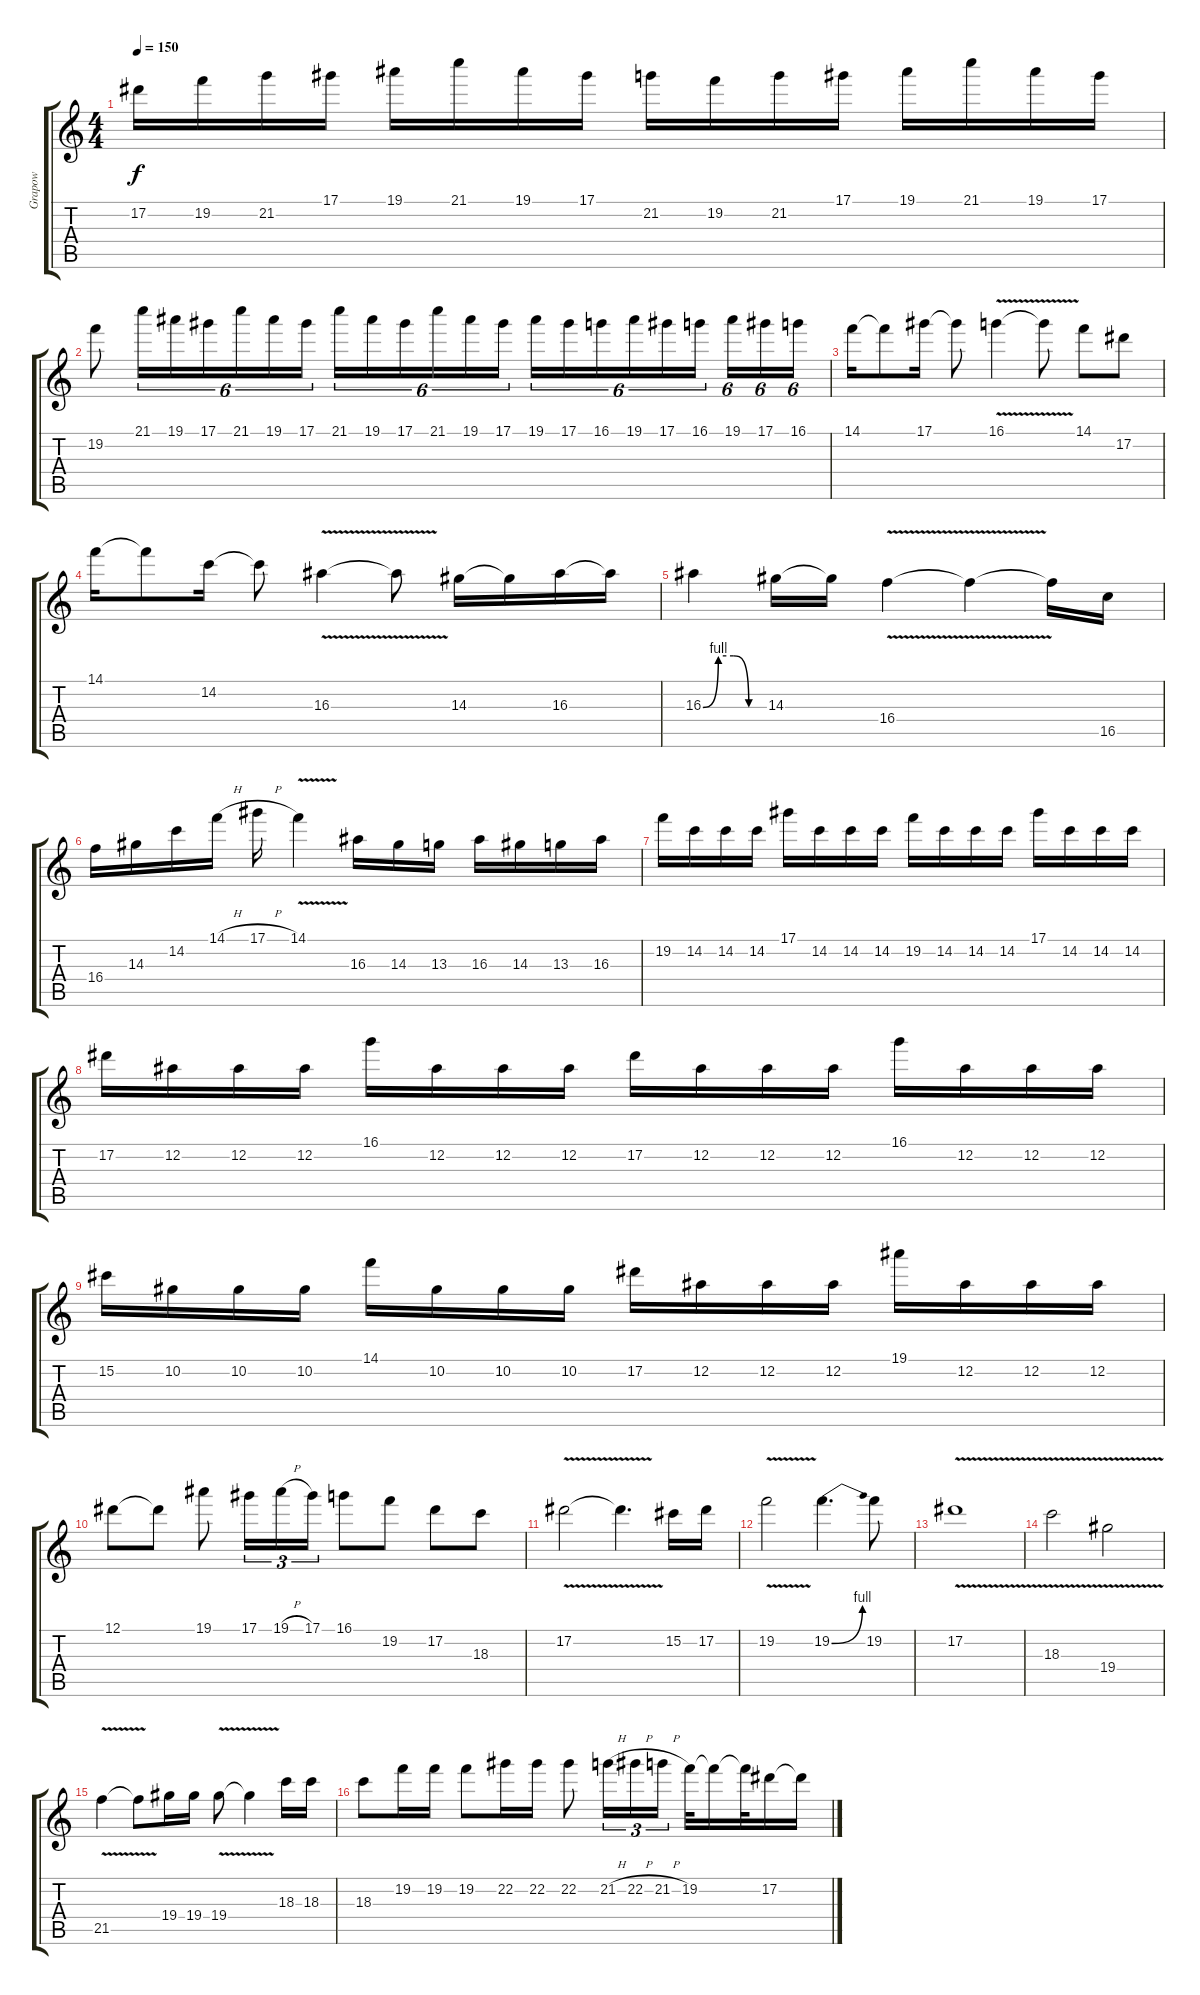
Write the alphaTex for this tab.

\track ("Grapow" "Grapow") {instrument distortionguitar}
\staff {score tabs}
\tuning (Eb4 Bb3 Gb3 Db3 Ab2 Eb2) {hide}
\ts (4 4)
\tempo 150
\clef g2
\ks c
17.2.16{dy f} 19.2.16 21.2.16 17.1.16 19.1.16 21.1.16 19.1.16 17.1.16 21.2.16 19.2.16 21.2.16 17.1.16 19.1.16 21.1.16 19.1.16 17.1.16 |
19.2.8 21.1.16{tu (6 4)} 19.1.16{tu (6 4)} 17.1.16{tu (6 4)} 21.1.16{tu (6 4)} 19.1.16{tu (6 4)} 17.1.16{tu (6 4) beam splitsecondary} 21.1.16{tu (6 4)} 19.1.16{tu (6 4)} 17.1.16{tu (6 4)} 21.1.16{tu (6 4)} 19.1.16{tu (6 4)} 17.1.16{tu (6 4) beam splitsecondary} 19.1.16{tu (6 4)} 17.1.16{tu (6 4)} 16.1.16{tu (6 4)} 19.1.16{tu (6 4)} 17.1.16{tu (6 4)} 16.1.16{tu (6 4) beam splitsecondary} 19.1.16{tu (6 4)} 17.1.16{tu (6 4)} 16.1.16{tu (6 4)} |
14.1.16 14.1{t}.8 17.1.16 17.1{t}.8 16.1{v}.4 16.1{t}.8 14.1.8 17.2.8 |
14.1.16 14.1{t}.8 14.2.16 14.2{t}.8 16.3{v}.4 16.3{t}.8 14.3.16 14.3{t}.16 16.3.16 16.3{t}.16 |
16.3{be (custom 0 0 15 4 30 4 45 0 60 0)}.4 14.3.16 14.3{t}.16 16.4{v}.4 16.4{t}.4 16.4{t}.16 16.5.16 |
16.4.16 14.3.16 14.2.16 14.1{h}.16 17.1{h}.16 14.1{v}.4 16.3.16 14.3.16 13.3.16 16.3.16 14.3.16 13.3.16 16.3.16 |
19.2.16 14.2.16 14.2.16 14.2.16 17.1.16 14.2.16 14.2.16 14.2.16 19.2.16 14.2.16 14.2.16 14.2.16 17.1.16 14.2.16 14.2.16 14.2.16 |
17.2.16 12.2.16 12.2.16 12.2.16 16.1.16 12.2.16 12.2.16 12.2.16 17.2.16 12.2.16 12.2.16 12.2.16 16.1.16 12.2.16 12.2.16 12.2.16 |
15.2.16 10.2.16 10.2.16 10.2.16 14.1.16 10.2.16 10.2.16 10.2.16 17.2.16 12.2.16 12.2.16 12.2.16 19.1.16 12.2.16 12.2.16 12.2.16 |
12.1.8 12.1{t}.8 19.1.8 17.1.16{tu (3 2)} 19.1{h}.16{tu (3 2)} 17.1.16{tu (3 2)} 16.1.8 19.2.8 17.2.8 18.3.8 |
17.2{v}.2 17.2{t}.4{d} 15.2.16 17.2.16 |
19.2{v}.2 19.2{be (bend 0 0 60 4)}.4{d} 19.2.8 |
17.2{v}.1 |
18.3{v}.2 19.4{v}.2 |
21.5{v}.4 21.5{t}.8 19.4.16 19.4.16 19.4{v}.8 19.4{t}.4 18.3.16 18.3.16 |
18.3.8 19.2.16 19.2.16 19.2.8 22.2.16 22.2.16 22.2.8 21.2{h}.16{tu (3 2)} 22.2{h}.16{tu (3 2)} 21.2{h}.16{tu (3 2)} 19.2.32 19.2{t}.16 19.2{t}.32 17.2.16 17.2{t}.16
